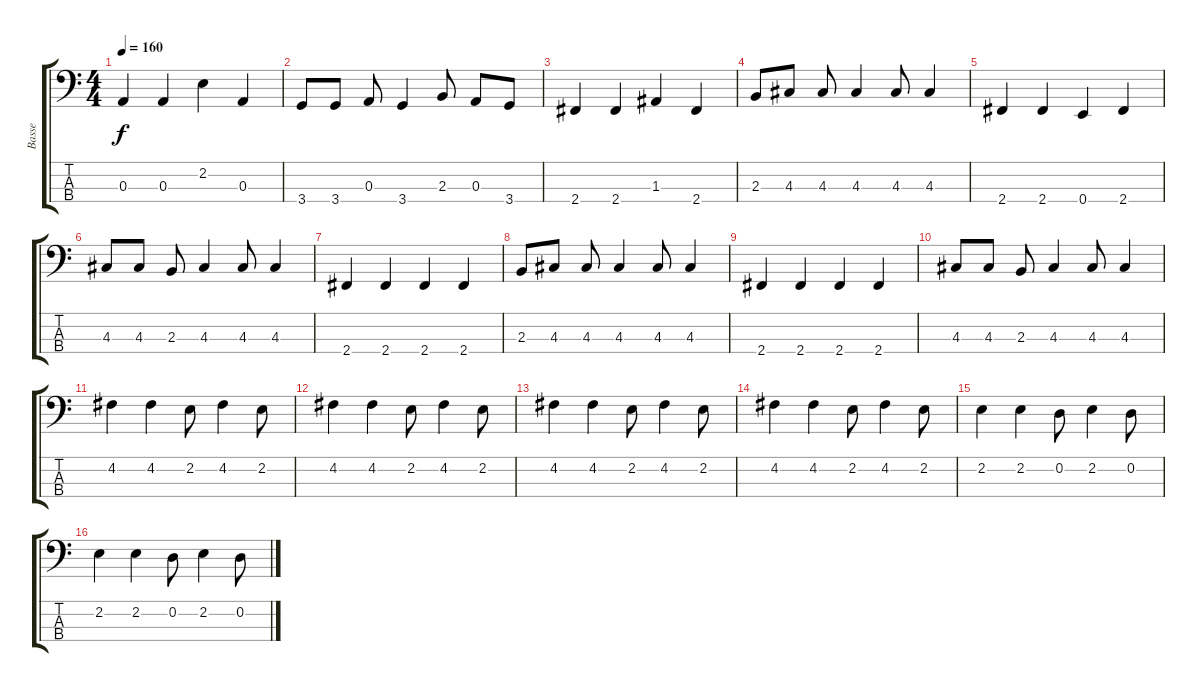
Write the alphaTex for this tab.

\track ("Basse" "Basse") {instrument electricbassfinger}
\staff {score tabs}
\tuning (G2 D2 A1 E1) {hide}
\ts (4 4)
\tempo 160
\clef f4
\ks c
0.3.4{dy f} 0.3.4 2.2.4 0.3.4 |
3.4.8 3.4.8 0.3.8 3.4.4 2.3.8 0.3.8 3.4.8 |
2.4.4 2.4.4 1.3.4 2.4.4 |
2.3.8 4.3.8 4.3.8 4.3.4 4.3.8 4.3.4 |
2.4.4 2.4.4 0.4.4 2.4.4 |
4.3.8 4.3.8 2.3.8 4.3.4 4.3.8 4.3.4 |
2.4.4 2.4.4 2.4.4 2.4.4 |
2.3.8 4.3.8 4.3.8 4.3.4 4.3.8 4.3.4 |
2.4.4 2.4.4 2.4.4 2.4.4 |
4.3.8 4.3.8 2.3.8 4.3.4 4.3.8 4.3.4 |
4.2.4 4.2.4 2.2.8 4.2.4 2.2.8 |
4.2.4 4.2.4 2.2.8 4.2.4 2.2.8 |
4.2.4 4.2.4 2.2.8 4.2.4 2.2.8 |
4.2.4 4.2.4 2.2.8 4.2.4 2.2.8 |
2.2.4 2.2.4 0.2.8 2.2.4 0.2.8 |
2.2.4 2.2.4 0.2.8 2.2.4 0.2.8
